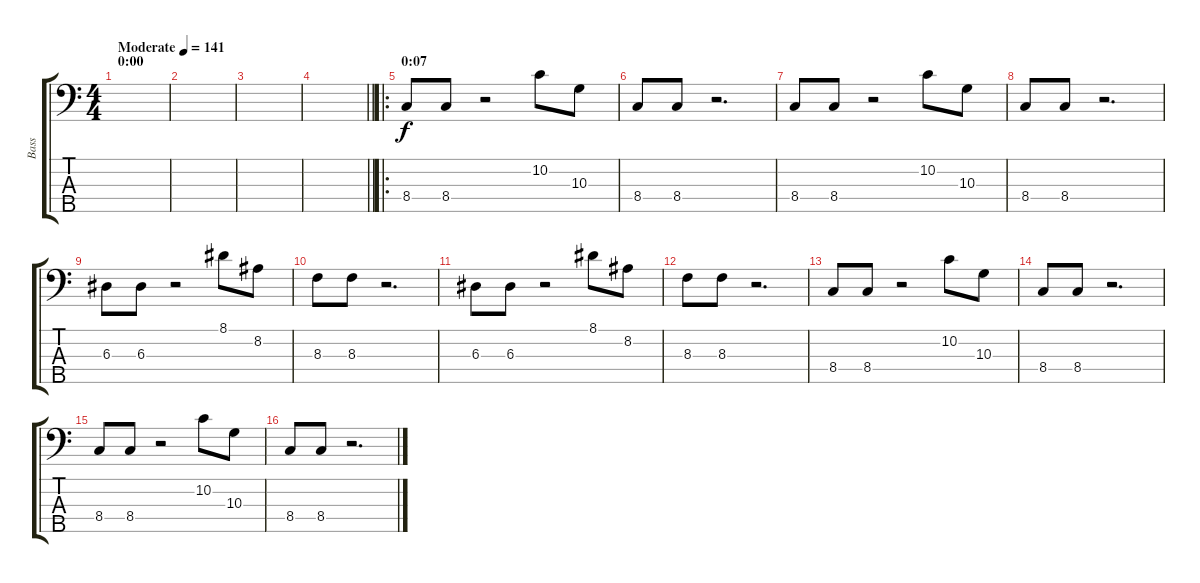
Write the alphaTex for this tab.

\track ("Bass" "Bass") {instrument electricbassfinger}
\staff {score tabs}
\tuning (G2 D2 A1 E1 B0) {hide}
\ts (4 4)
\section ("" "0:00")
\tempo (141 "Moderate")
\clef f4
\ks c
|
|
|
\barLineRight lightlight
|
\ro
\section ("" "0:07")
8.4.8 8.4.8 r.2 10.2.8 10.3.8 |
8.4.8 8.4.8 r.2{d} |
8.4.8 8.4.8 r.2 10.2.8 10.3.8 |
8.4.8 8.4.8 r.2{d} |
6.3.8 6.3.8 r.2 8.1.8 8.2.8 |
8.3.8 8.3.8 r.2{d} |
6.3.8 6.3.8 r.2 8.1.8 8.2.8 |
8.3.8 8.3.8 r.2{d} |
8.4.8 8.4.8 r.2 10.2.8 10.3.8 |
8.4.8 8.4.8 r.2{d} |
8.4.8 8.4.8 r.2 10.2.8 10.3.8 |
8.4.8 8.4.8 r.2{d}
